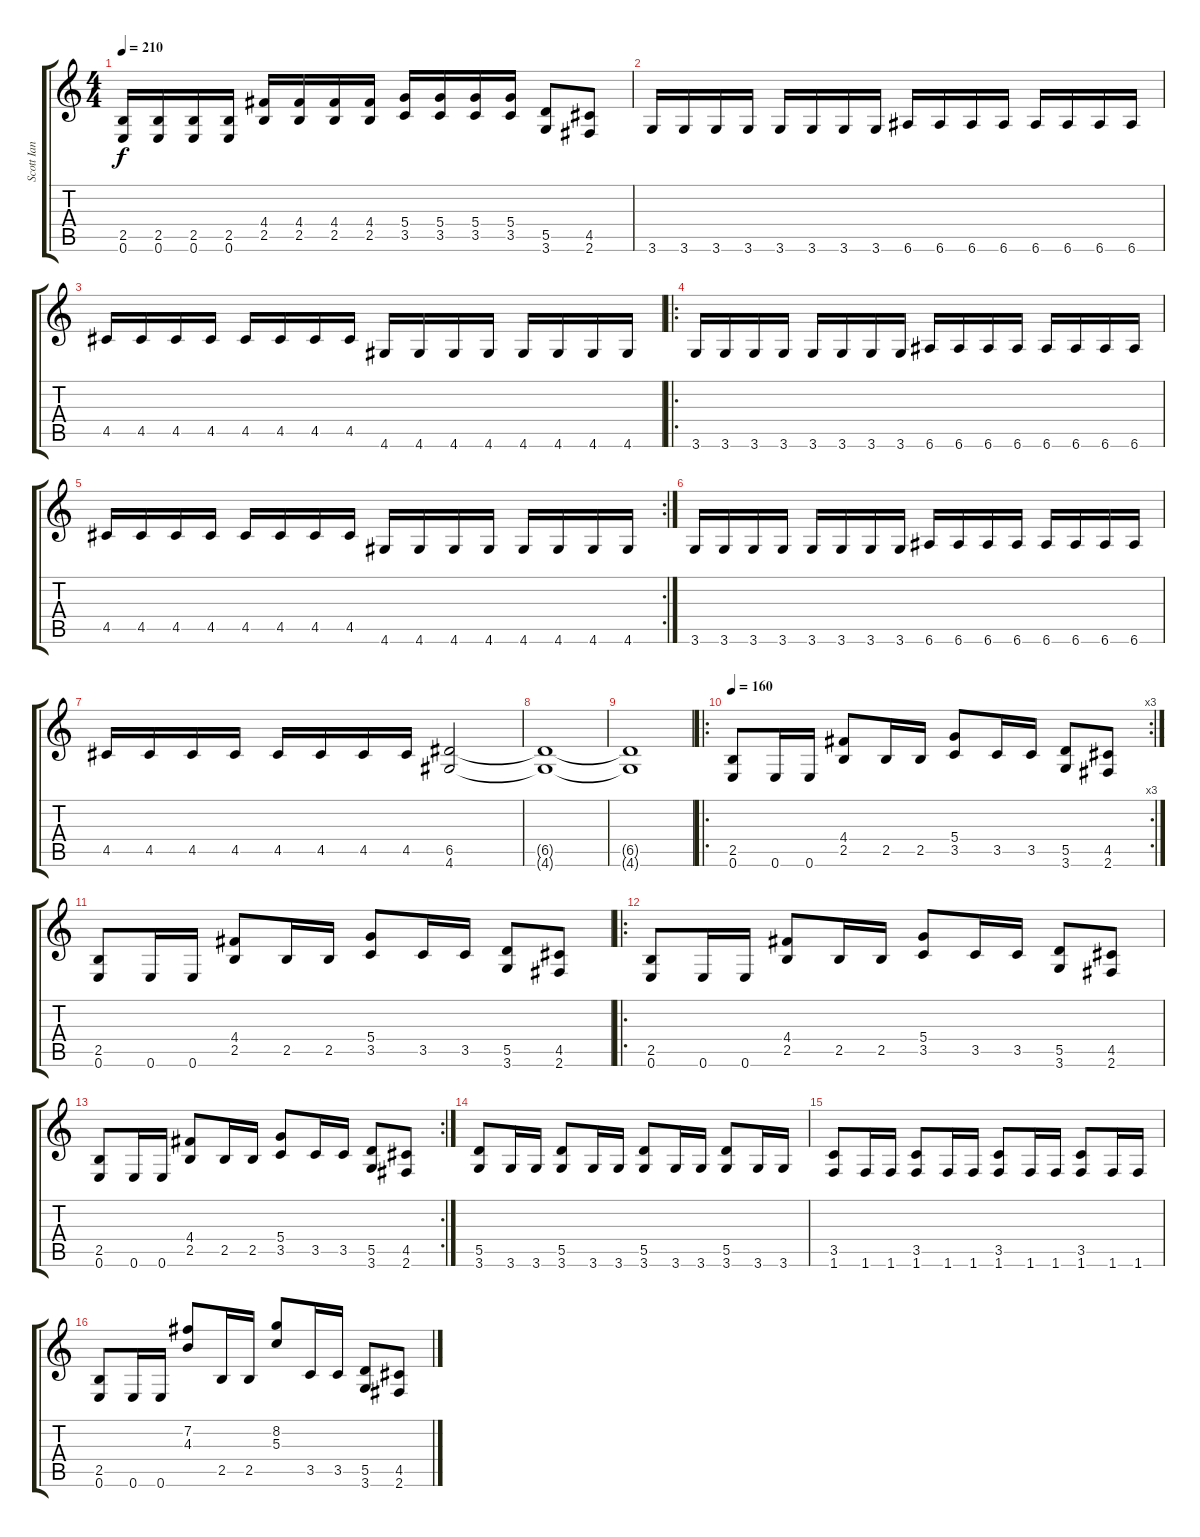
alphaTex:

\track ("Scott Ian (2)" "Scott Ian ") {instrument overdrivenguitar}
\staff {score tabs}
\tuning (E4 B3 G3 D3 A2 E2) {hide}
\ts (4 4)
\tempo 210
\clef g2
\ks c
(2.5 0.6).16{dy f} (2.5 0.6).16 (2.5 0.6).16 (2.5 0.6).16 (4.4 2.5).16 (4.4 2.5).16 (4.4 2.5).16 (4.4 2.5).16 (5.4 3.5).16 (5.4 3.5).16 (5.4 3.5).16 (5.4 3.5).16 (5.5 3.6).8 (4.5 2.6).8 |
3.6.16 3.6.16 3.6.16 3.6.16 3.6.16 3.6.16 3.6.16 3.6.16 6.6.16 6.6.16 6.6.16 6.6.16 6.6.16 6.6.16 6.6.16 6.6.16 |
4.5.16 4.5.16 4.5.16 4.5.16 4.5.16 4.5.16 4.5.16 4.5.16 4.6.16 4.6.16 4.6.16 4.6.16 4.6.16 4.6.16 4.6.16 4.6.16 |
\ro
3.6.16 3.6.16 3.6.16 3.6.16 3.6.16 3.6.16 3.6.16 3.6.16 6.6.16 6.6.16 6.6.16 6.6.16 6.6.16 6.6.16 6.6.16 6.6.16 |
\rc 2
4.5.16 4.5.16 4.5.16 4.5.16 4.5.16 4.5.16 4.5.16 4.5.16 4.6.16 4.6.16 4.6.16 4.6.16 4.6.16 4.6.16 4.6.16 4.6.16 |
3.6.16 3.6.16 3.6.16 3.6.16 3.6.16 3.6.16 3.6.16 3.6.16 6.6.16 6.6.16 6.6.16 6.6.16 6.6.16 6.6.16 6.6.16 6.6.16 |
4.5.16 4.5.16 4.5.16 4.5.16 4.5.16 4.5.16 4.5.16 4.5.16 (6.5 4.6).2 |
(6.5{t} 4.6{t}).1 |
(6.5{t} 4.6{t}).1 |
\ro
\rc 3
\tempo 160
(2.5 0.6).8 0.6.16 0.6.16 (4.4 2.5).8 2.5.16 2.5.16 (5.4 3.5).8 3.5.16 3.5.16 (5.5 3.6).8 (4.5 2.6).8 |
(2.5 0.6).8 0.6.16 0.6.16 (4.4 2.5).8 2.5.16 2.5.16 (5.4 3.5).8 3.5.16 3.5.16 (5.5 3.6).8 (4.5 2.6).8 |
\ro
(2.5 0.6).8 0.6.16 0.6.16 (4.4 2.5).8 2.5.16 2.5.16 (5.4 3.5).8 3.5.16 3.5.16 (5.5 3.6).8 (4.5 2.6).8 |
\rc 2
(2.5 0.6).8 0.6.16 0.6.16 (4.4 2.5).8 2.5.16 2.5.16 (5.4 3.5).8 3.5.16 3.5.16 (5.5 3.6).8 (4.5 2.6).8 |
(5.5 3.6).8 3.6.16 3.6.16 (5.5 3.6).8 3.6.16 3.6.16 (5.5 3.6).8 3.6.16 3.6.16 (5.5 3.6).8 3.6.16 3.6.16 |
(3.5 1.6).8 1.6.16 1.6.16 (3.5 1.6).8 1.6.16 1.6.16 (3.5 1.6).8 1.6.16 1.6.16 (3.5 1.6).8 1.6.16 1.6.16 |
(2.5 0.6).8 0.6.16 0.6.16 (7.2 4.3).8 2.5.16 2.5.16 (8.2 5.3).8 3.5.16 3.5.16 (5.5 3.6).8 (4.5 2.6).8
